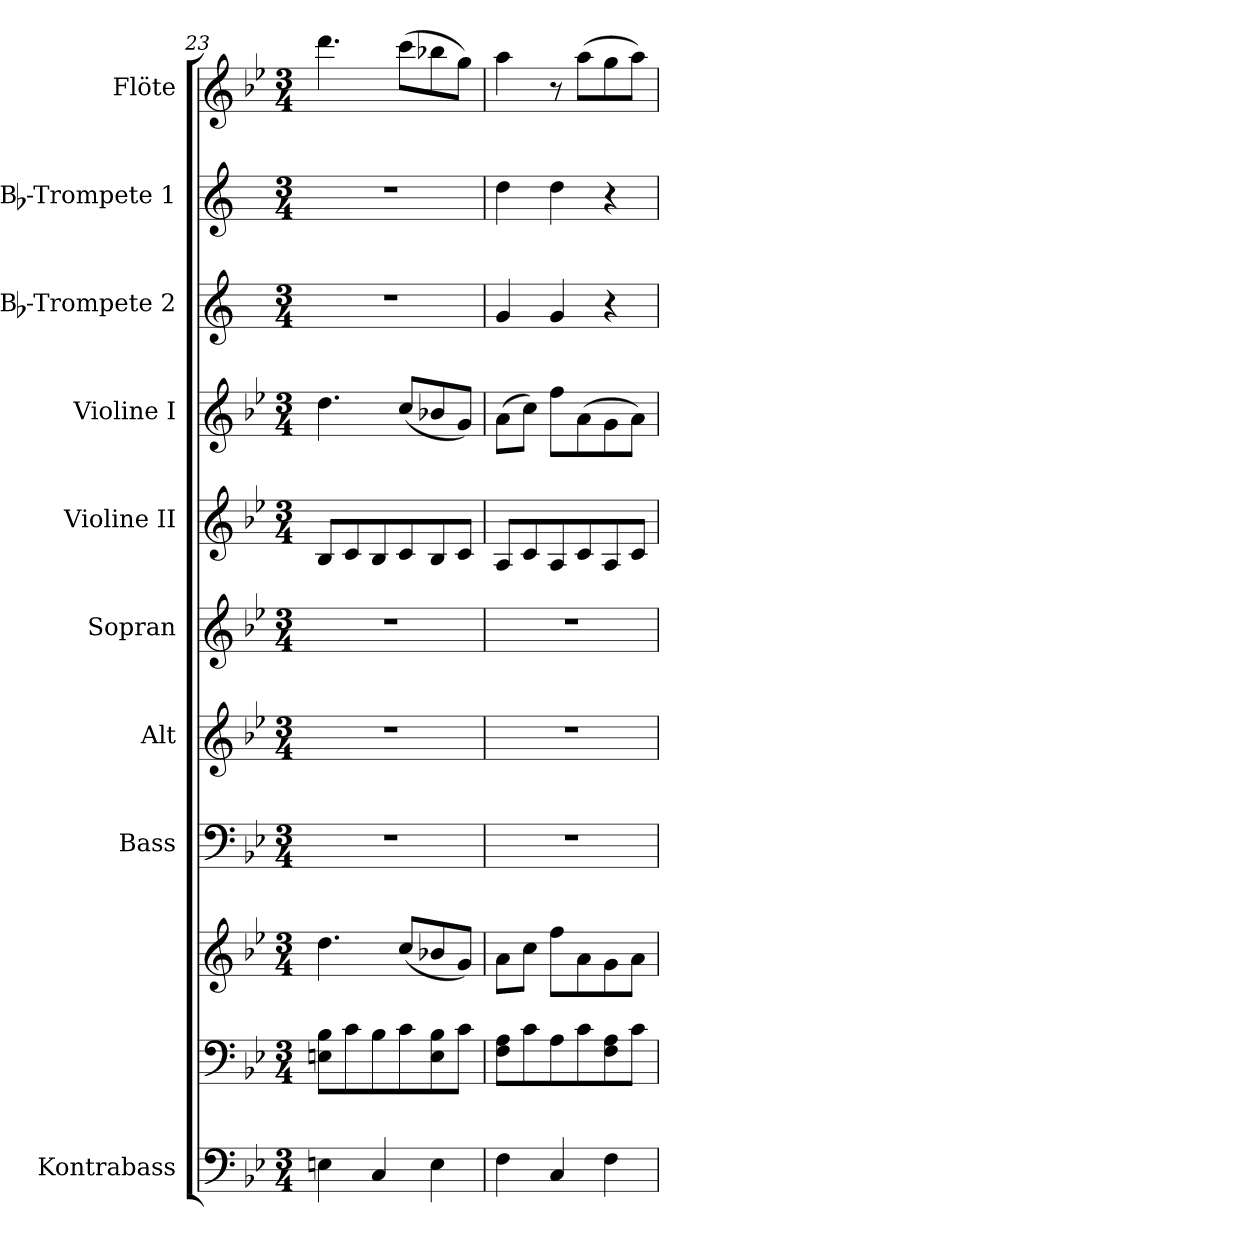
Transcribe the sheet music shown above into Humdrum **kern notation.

**kern	**kern	**kern	**kern	**kern	**kern	**kern	**kern	**kern	**kern	**kern
*part10	*part9	*part9	*part8	*part7	*part6	*part5	*part4	*part3	*part2	*part1
*staff11	*staff10	*staff9	*staff8	*staff7	*staff6	*staff5	*staff4	*staff3	*staff2	*staff1
*I"Kontrabass	*	*	*I"Bass	*I"Alt	*I"Sopran	*I"Violine II	*I"Violine I	*I"Bb-Trompete 2	*I"Bb-Trompete 1	*I"Flöte
*I'Kb.	*	*	*I'B.	*I'A.	*I'S.	*I'Vl. II	*I'Vl. I	*I'Bb Trp. 2	*I'Bb Trp. 1	*I'Fl.
*clefF4	*clefF4	*clefG2	*clefF4	*clefG2	*clefG2	*clefG2	*clefG2	*clefG2	*clefG2	*clefG2
*ITrd7c12	*	*	*	*	*	*	*	*ITrd1c2	*ITrd1c2	*
*k[b-e-]	*k[b-e-]	*k[b-e-]	*k[b-e-]	*k[b-e-]	*k[b-e-]	*k[b-e-]	*k[b-e-]	*k[b-e-]	*k[b-e-]	*k[b-e-]
*B-:	*B-:	*B-:	*B-:	*B-:	*B-:	*B-:	*B-:	*B-:	*B-:	*B-:
*M3/4	*M3/4	*M3/4	*M3/4	*M3/4	*M3/4	*M3/4	*M3/4	*M3/4	*M3/4	*M3/4
=23	=23	=23	=23	=23	=23	=23	=23	=23	=23	=23
4EEn\	8En\ 8B-\L	4.dd\	2.r	2.r	2.r	8B-/L	4.dd\	2.r	2.r	4.ddd\
.	8c\	.	.	.	.	8c/	.	.	.	.
4CC/	8B-\	.	.	.	.	8B-/	.	.	.	.
.	8c\	(<8cc/L	.	.	.	8c/	(<8cc/L	.	.	(>8ccc\L
4EE\	8E\ 8B-\	8b-X/	.	.	.	8B-/	8b-X/	.	.	8bb-X\
.	8c\J	8g/J)	.	.	.	8c/J	8g/J)	.	.	8gg\J)
=24	=24	=24	=24	=24	=24	=24	=24	=24	=24	=24
4FF\	8F\ 8A\L	8a\L	2.r	2.r	2.r	8A/L	(>8a\L	4f/	4cc\	4aa\
.	8c\	8cc\J	.	.	.	8c/	8cc\J)	.	.	.
4CC/	8A\	8ff\L	.	.	.	8A/	8ff\L	4f/	4cc\	8r
.	8c\	8a\	.	.	.	8c/	(>8a\	.	.	(>8aa\L
4FF\	8F\ 8A\	8g\	.	.	.	8A/	8g\	4r	4r	8gg\
.	8c\J	8a\J	.	.	.	8c/J	8a\J)	.	.	8aa\J)
=	=	=	=	=	=	=	=	=	=	=
*-	*-	*-	*-	*-	*-	*-	*-	*-	*-	*-
